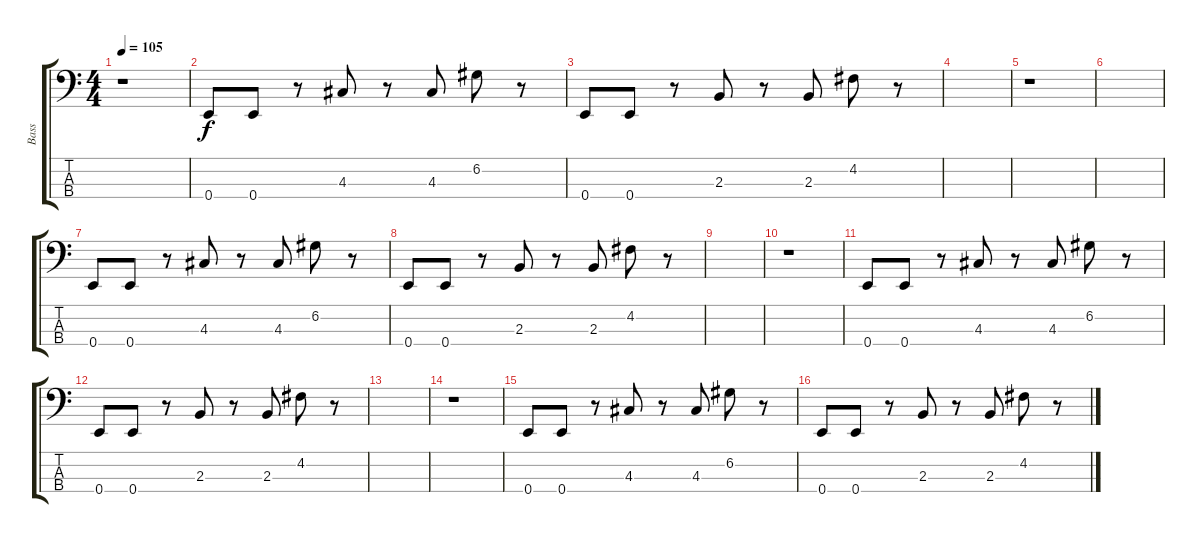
\track ("Bass" "Bass") {instrument electricbassfinger}
\staff {score tabs}
\tuning (G2 D2 A1 E1) {hide}
\ts (4 4)
\tempo 105
\clef f4
\ks c
r.1{dy f} |
0.4.8 0.4.8 r.8 4.3.8 r.8 4.3.8 6.2.8 r.8 |
0.4.8 0.4.8 r.8 2.3.8 r.8 2.3.8 4.2.8 r.8 |
|
r.1 |
|
0.4.8 0.4.8 r.8 4.3.8 r.8 4.3.8 6.2.8 r.8 |
0.4.8 0.4.8 r.8 2.3.8 r.8 2.3.8 4.2.8 r.8 |
|
r.1 |
0.4.8 0.4.8 r.8 4.3.8 r.8 4.3.8 6.2.8 r.8 |
0.4.8 0.4.8 r.8 2.3.8 r.8 2.3.8 4.2.8 r.8 |
|
r.1 |
0.4.8 0.4.8 r.8 4.3.8 r.8 4.3.8 6.2.8 r.8 |
0.4.8 0.4.8 r.8 2.3.8 r.8 2.3.8 4.2.8 r.8
